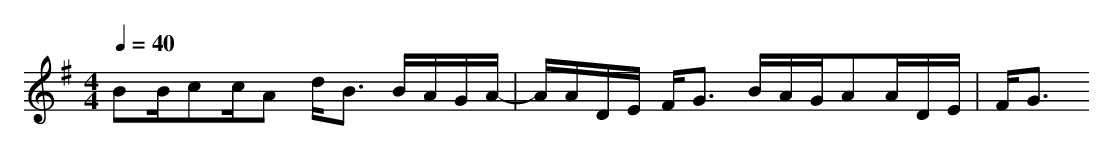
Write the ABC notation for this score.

X:1
T:
M: 4/4
L: 1/8
Q:1/4=40
K:G % 1 sharps
BB/2cc/2A d<B B/2A/2G/2A/2-|A/2A/2D/2E/2 F<G B/2A/2G/2AA/2D/2E/2|F<G
